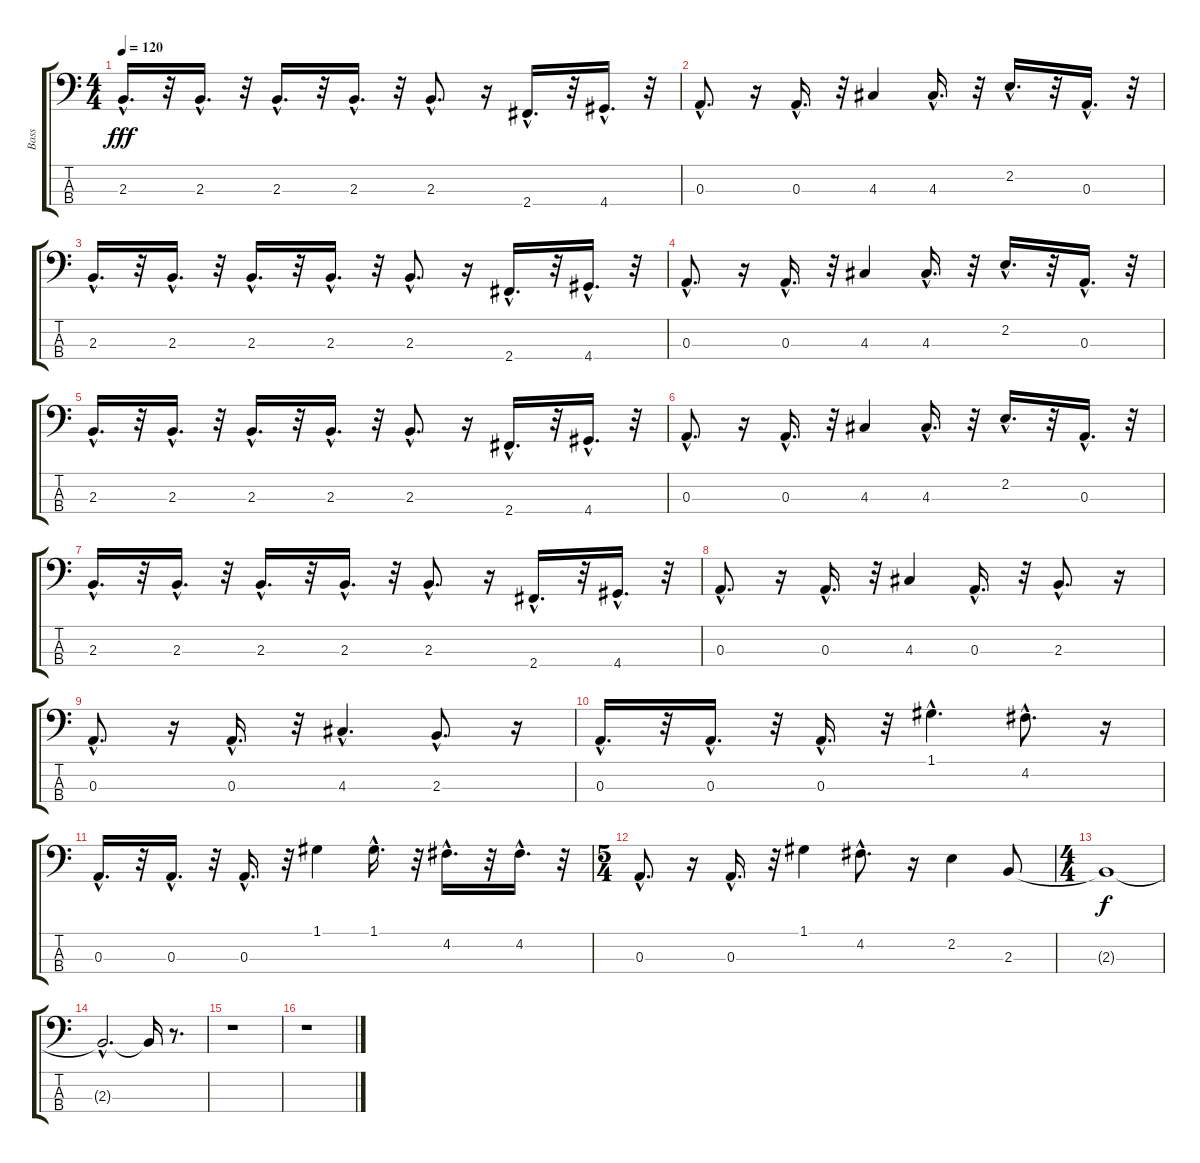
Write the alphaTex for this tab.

\track ("Bass" "Bass") {instrument electricbassfinger}
\staff {score tabs}
\tuning (G2 D2 A1 E1) {hide}
\ts (4 4)
\tempo 120
\clef f4
\ks c
2.3{hac}.16{d dy fff} r.32 2.3{hac}.16{d} r.32 2.3{hac}.16{d} r.32 2.3{hac}.16{d} r.32 2.3{hac}.8{d} r.16 2.4{hac}.16{d} r.32 4.4{hac}.16{d} r.32 |
0.3{hac}.8{d} r.16 0.3{hac}.16{d} r.32 4.3.4 4.3{hac}.16{d} r.32 2.2{hac}.16{d} r.32 0.3{hac}.16{d} r.32 |
2.3{hac}.16{d} r.32 2.3{hac}.16{d} r.32 2.3{hac}.16{d} r.32 2.3{hac}.16{d} r.32 2.3{hac}.8{d} r.16 2.4{hac}.16{d} r.32 4.4{hac}.16{d} r.32 |
0.3{hac}.8{d} r.16 0.3{hac}.16{d} r.32 4.3.4 4.3{hac}.16{d} r.32 2.2{hac}.16{d} r.32 0.3{hac}.16{d} r.32 |
2.3{hac}.16{d} r.32 2.3{hac}.16{d} r.32 2.3{hac}.16{d} r.32 2.3{hac}.16{d} r.32 2.3{hac}.8{d} r.16 2.4{hac}.16{d} r.32 4.4{hac}.16{d} r.32 |
0.3{hac}.8{d} r.16 0.3{hac}.16{d} r.32 4.3.4 4.3{hac}.16{d} r.32 2.2{hac}.16{d} r.32 0.3{hac}.16{d} r.32 |
2.3{hac}.16{d} r.32 2.3{hac}.16{d} r.32 2.3{hac}.16{d} r.32 2.3{hac}.16{d} r.32 2.3{hac}.8{d} r.16 2.4{hac}.16{d} r.32 4.4{hac}.16{d} r.32 |
0.3{hac}.8{d} r.16 0.3{hac}.16{d} r.32 4.3.4 0.3{hac}.16{d} r.32 2.3{hac}.8{d} r.16 |
0.3{hac}.8{d} r.16 0.3{hac}.16{d} r.32 4.3{hac}.4{d} 2.3{hac}.8{d} r.16 |
0.3{hac}.16{d} r.32 0.3{hac}.16{d} r.32 0.3{hac}.16{d} r.32 1.1{hac}.4{d} 4.2{hac}.8{d} r.16 |
0.3{hac}.16{d} r.32 0.3{hac}.16{d} r.32 0.3{hac}.16{d} r.32 1.1.4 1.1{hac}.16{d} r.32 4.2{hac}.16{d} r.32 4.2{hac}.16{d} r.32 |
\ts (5 4)
0.3{hac}.8{d} r.16 0.3{hac}.16{d} r.32 1.1.4 4.2{hac}.8{d} r.16 2.2.4 2.3.8 |
\ts (4 4)
2.3{t}.1{dy f} |
2.3{hac t}.2{d} 2.3{t}.16 r.8{d} |
r.1 |
r.1
